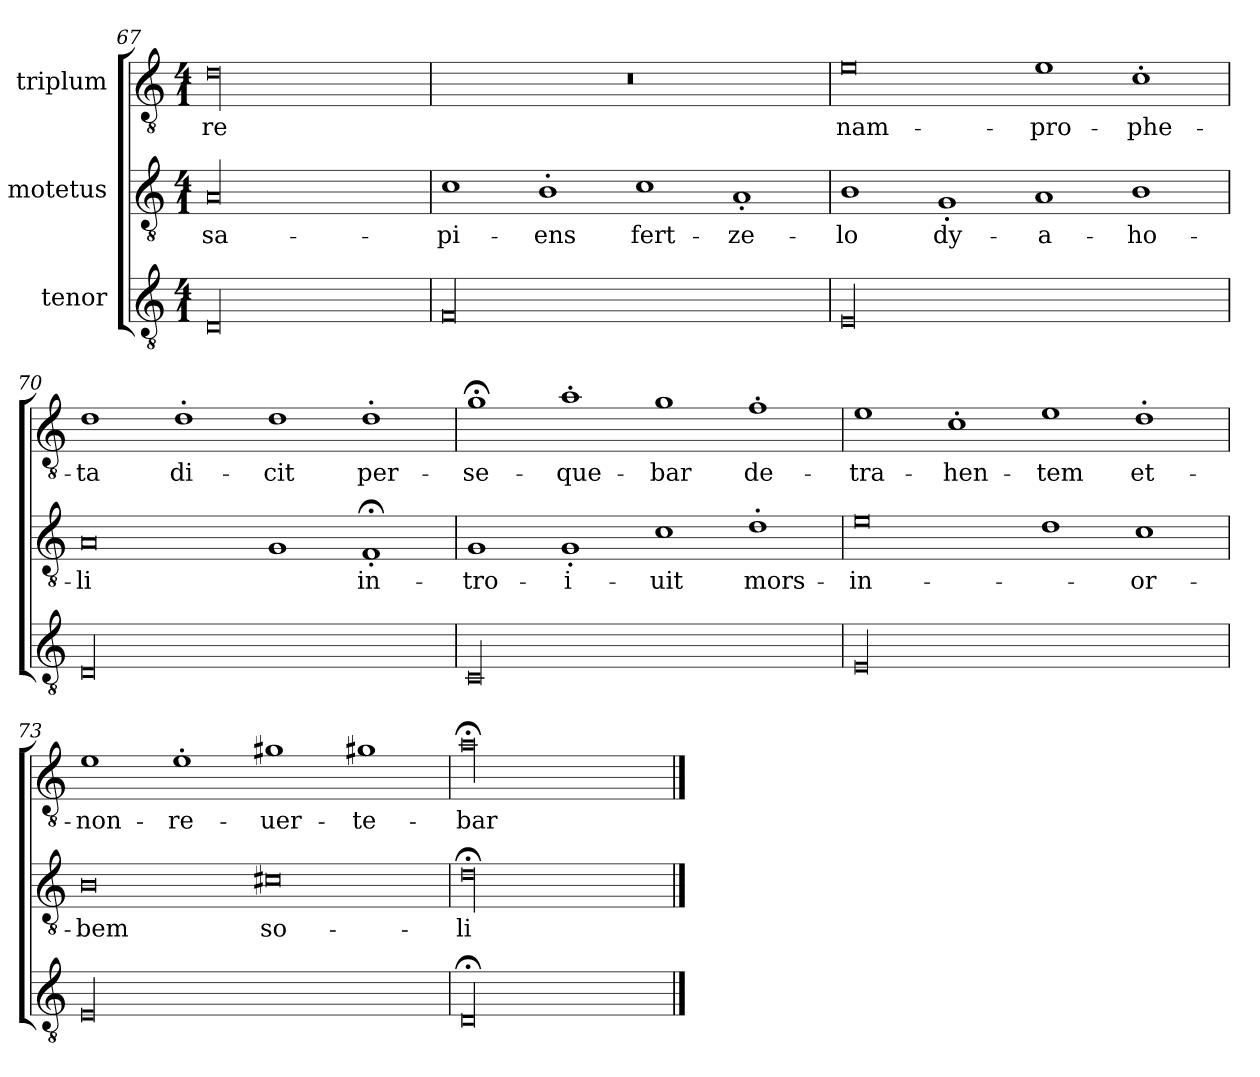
**kern	**kern	**text	**kern	**text
*part3	*part2	*part2	*part1	*part1
*staff3	*staff2	*staff2	*staff1	*staff1
*I"tenor	*I"motetus	*	*I"triplum	*
*clefGv2	*clefGv2	*	*clefGv2	*
*k[]	*k[]	*	*k[]	*
*C:	*C:	*	*C:	*
*M4/1	*M4/1	*	*M4/1	*
=67	=67	=67	=67	=67
00D/	00A/	sa-	00d\	-re
=68	=68	=68	=68	=68
00F/	1c\	-pi-	00r	.
.	1B'\	-ens	.	.
.	1c\	fert-	.	.
.	1A'/	ze-	.	.
!!LO:PB:g=z
=69	=69	=69	=69	=69
00E/	1B\	-lo	0e\	nam-
.	1G'/	dy-	.	.
.	1A/	-a-	1e\	pro-
.	1B\	-ho-	1c'\	-phe-
=70	=70	=70	=70	=70
00D/	0A/	-li	1d\	-ta
.	.	.	1d'\	di-
.	1G/	.	1d\	-cit
.	1F;<'/	in-	1d'\	per-
=71	=71	=71	=71	=71
00C/	1G/	-tro-	1g;<\	-se-
.	1G'/	-i-	1a'\	-que-
.	1c\	-uit	1g\	-bar
.	1d'\	mors-	1f'\	de-
=72	=72	=72	=72	=72
00E/	0e\	in-	1e\	-tra-
.	.	.	1c'\	-hen-
.	1d\	.	1e\	-tem
.	1c\	or-	1d'\	et-
=73	=73	=73	=73	=73
00E/	0B\	-bem	1e\	non-
.	.	.	1e'\	re-
.	0c#X\	so-	1g#X\	-uer-
.	.	.	1g#Xi\	-te-
=74	=74	=74	=74	=74
00D;</	00d;<\	-li	00a;<\	-bar
==	==	==	==	==
*-	*-	*-	*-	*-
